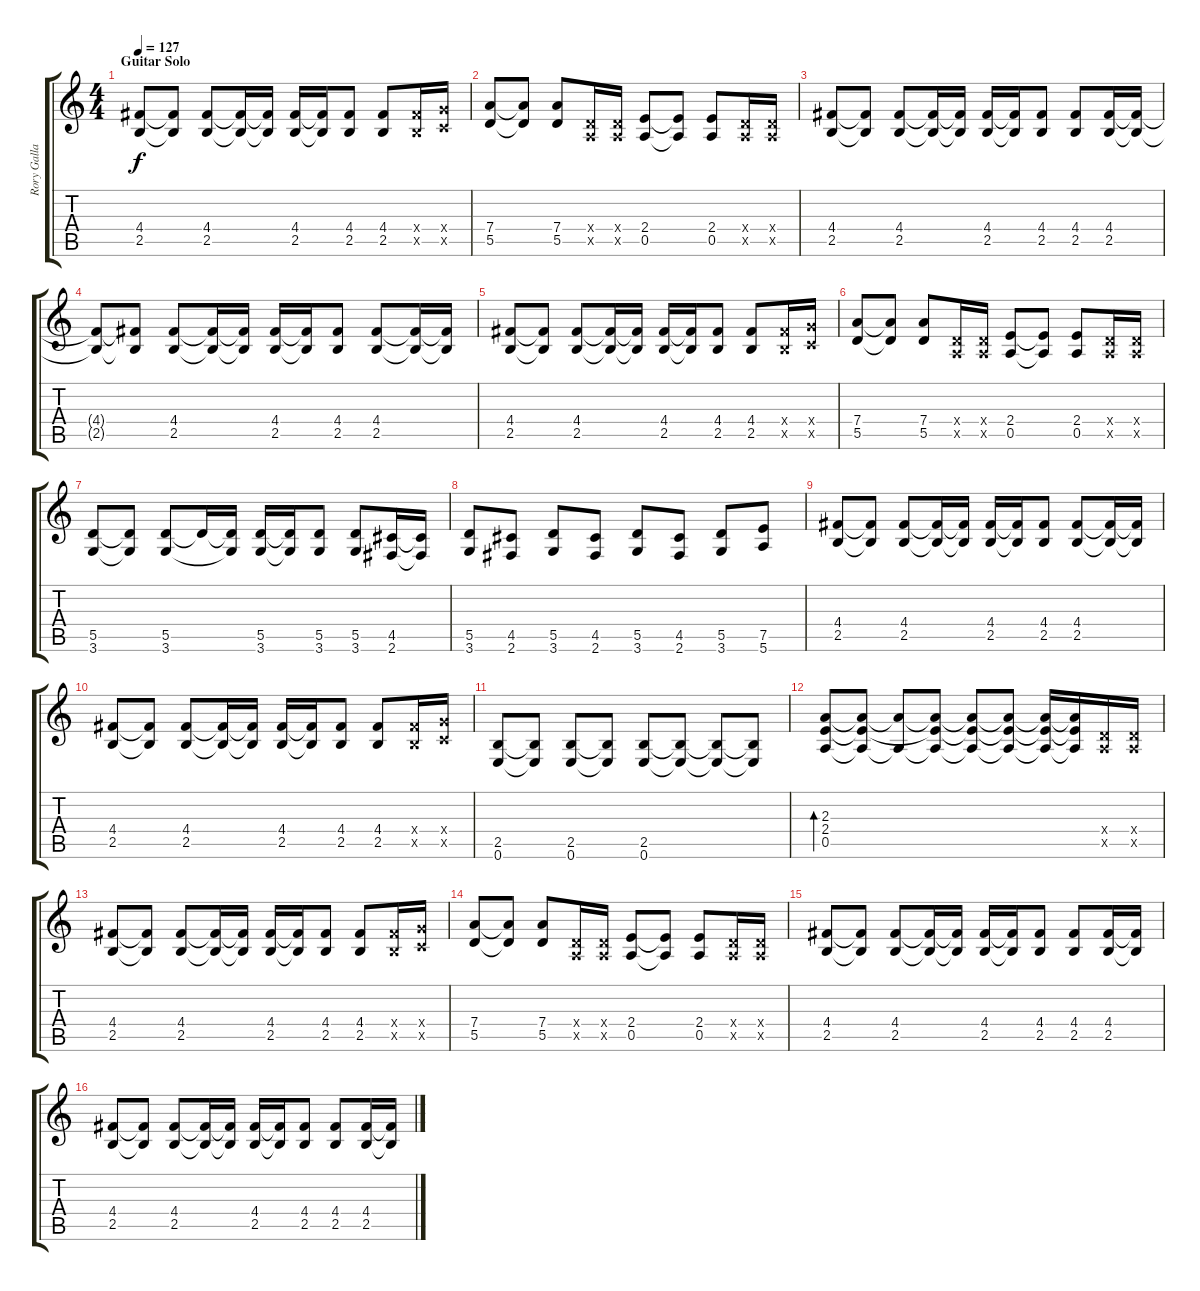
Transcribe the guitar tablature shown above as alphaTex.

\track ("Rory Gallagher Left" "Rory Galla") {instrument overdrivenguitar}
\staff {score tabs}
\tuning (E4 B3 G3 D3 A2 E2) {hide}
\ts (4 4)
\section ("" "Guitar Solo")
\tempo 127
\clef g2
\ks c
(4.4 2.5).8{dy f volume 11} (4.4{t} 2.5{t}).8 (4.4 2.5).8 (4.4{t} 2.5{t}).16 (4.4{t} 2.5{t}).16 (4.4 2.5).16 (4.4{t} 2.5{t}).16 (4.4 2.5).8 (4.4 2.5).8 (4.4{x} 2.5{x}).16 (5.4{x} 3.5{x}).16 |
(7.4 5.5).8 (7.4{t} 5.5{t}).8 (7.4 5.5).8 (0.4{x} 0.5{x}).16 (0.4{x} 0.5{x}).16 (2.4 0.5).8 (2.4{t} 0.5{t}).8 (2.4 0.5).8 (0.4{x} 0.5{x}).16 (0.4{x} 0.5{x}).16 |
(4.4 2.5).8 (4.4{t} 2.5{t}).8 (4.4 2.5).8 (4.4{t} 2.5{t}).16 (4.4{t} 2.5{t}).16 (4.4 2.5).16 (4.4{t} 2.5{t}).16 (4.4 2.5).8 (4.4 2.5).8 (4.4 2.5).16 (4.4{t} 2.5{t}).16 |
(4.4{t} 2.5{t}).8 (4.4{t} 2.5{t}).8 (4.4 2.5).8 (4.4{t} 2.5{t}).16 (4.4{t} 2.5{t}).16 (4.4 2.5).16 (4.4{t} 2.5{t}).16 (4.4 2.5).8 (4.4 2.5).8 (4.4{t} 2.5{t}).16 (4.4{t} 2.5{t}).16 |
(4.4 2.5).8 (4.4{t} 2.5{t}).8 (4.4 2.5).8 (4.4{t} 2.5{t}).16 (4.4{t} 2.5{t}).16 (4.4 2.5).16 (4.4{t} 2.5{t}).16 (4.4 2.5).8 (4.4 2.5).8 (4.4{x} 2.5{x}).16 (5.4{x} 3.5{x}).16 |
(7.4 5.5).8 (7.4{t} 5.5{t}).8 (7.4 5.5).8 (0.4{x} 0.5{x}).16 (0.4{x} 0.5{x}).16 (2.4 0.5).8 (2.4{t} 0.5{t}).8 (2.4 0.5).8 (0.4{x} 0.5{x}).16 (0.4{x} 0.5{x}).16 |
(5.5 3.6).8 (5.5{t} 3.6{t}).8 (5.5 3.6).8 5.5{t}.16 (5.5{t} 3.6{t}).16 (5.5 3.6).16 (5.5{t} 3.6{t}).16 (5.5 3.6).8 (5.5 3.6).8 (4.5 2.6).16 (4.5{t} 2.6{t}).16 |
(5.5 3.6).8 (4.5 2.6).8 (5.5 3.6).8 (4.5 2.6).8 (5.5 3.6).8 (4.5 2.6).8 (5.5 3.6).8 (7.5 5.6).8 |
(4.4 2.5).8 (4.4{t} 2.5{t}).8 (4.4 2.5).8 (4.4{t} 2.5{t}).16 (4.4{t} 2.5{t}).16 (4.4 2.5).16 (4.4{t} 2.5{t}).16 (4.4 2.5).8 (4.4 2.5).8 (4.4{t} 2.5{t}).16 (4.4{t} 2.5{t}).16 |
(4.4 2.5).8 (4.4{t} 2.5{t}).8 (4.4 2.5).8 (4.4{t} 2.5{t}).16 (4.4{t} 2.5{t}).16 (4.4 2.5).16 (4.4{t} 2.5{t}).16 (4.4 2.5).8 (4.4 2.5).8 (4.4{x} 2.5{x}).16 (5.4{x} 3.5{x}).16 |
(2.5 0.6).8 (2.5{t} 0.6{t}).8 (2.5 0.6).8 (2.5{t} 0.6{t}).8 (2.5 0.6).8 (2.5{t} 0.6{t}).8 (2.5{t} 0.6{t}).8 (2.5{t} 0.6{t}).8 |
(2.3 2.4 0.5).8{bd 240} (2.3{t} 2.4{t} 0.5{t}).8 (2.3{t} 0.5{t}).8 (2.3{t} 2.4{t} 0.5{t}).8 (2.3{t} 2.4{t} 0.5{t}).8 (2.3{t} 2.4{t} 0.5{t}).8 (2.3{t} 2.4{t} 0.5{t}).16 (2.3{t} 2.4{t} 0.5{t}).16 (0.4{x} 0.5{x}).16 (0.4{x} 0.5{x}).16 |
(4.4 2.5).8 (4.4{t} 2.5{t}).8 (4.4 2.5).8 (4.4{t} 2.5{t}).16 (4.4{t} 2.5{t}).16 (4.4 2.5).16 (4.4{t} 2.5{t}).16 (4.4 2.5).8 (4.4 2.5).8 (4.4{x} 2.5{x}).16 (5.4{x} 3.5{x}).16 |
(7.4 5.5).8 (7.4{t} 5.5{t}).8 (7.4 5.5).8 (0.4{x} 0.5{x}).16 (0.4{x} 0.5{x}).16 (2.4 0.5).8 (2.4{t} 0.5{t}).8 (2.4 0.5).8 (0.4{x} 0.5{x}).16 (0.4{x} 0.5{x}).16 |
(4.4 2.5).8 (4.4{t} 2.5{t}).8 (4.4 2.5).8 (4.4{t} 2.5{t}).16 (4.4{t} 2.5{t}).16 (4.4 2.5).16 (4.4{t} 2.5{t}).16 (4.4 2.5).8 (4.4 2.5).8 (4.4 2.5).16 (4.4{t} 2.5{t}).16 |
(4.4 2.5).8 (4.4{t} 2.5{t}).8 (4.4 2.5).8 (4.4{t} 2.5{t}).16 (4.4{t} 2.5{t}).16 (4.4 2.5).16 (4.4{t} 2.5{t}).16 (4.4 2.5).8 (4.4 2.5).8 (4.4 2.5).16 (4.4{t} 2.5{t}).16
